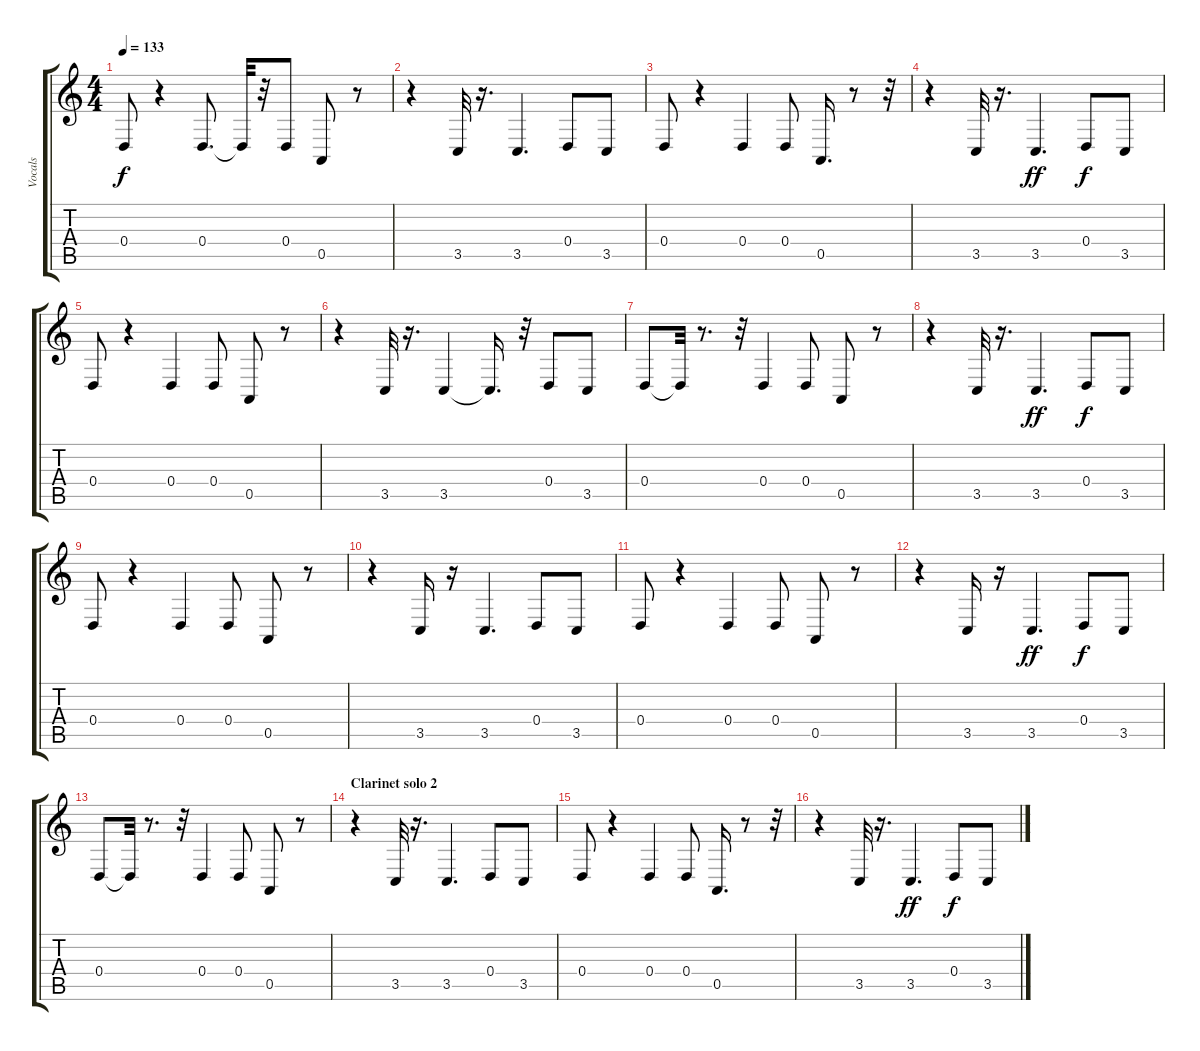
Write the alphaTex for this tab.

\track ("Vocals" "Vocals") {instrument lead6voice}
\staff {score tabs}
\tuning (E4 B3 G3 D3 A2 E2) {hide}
\ts (4 4)
\tempo 133
\clef g2
\ks c
0.4.8{dy f} r.4 0.4.8{d} 0.4{t}.32 r.32 0.4.8 0.5.8 r.8 |
r.4 3.5.32 r.16{d} 3.5.4{d} 0.4.8 3.5.8 |
0.4.8 r.4 0.4.4 0.4.8 0.5.16{d} r.8 r.32 |
r.4 3.5.32 r.16{d} 3.5.4{d dy ff} 0.4.8{dy f} 3.5.8 |
0.4.8 r.4 0.4.4 0.4.8 0.5.8 r.8 |
r.4 3.5.32 r.16{d} 3.5.4 3.5{t}.16{d} r.32 0.4.8 3.5.8 |
0.4.8 0.4{t}.32 r.8{d} r.32 0.4.4 0.4.8 0.5.8 r.8 |
r.4 3.5.32 r.16{d} 3.5.4{d dy ff} 0.4.8{dy f} 3.5.8 |
0.4.8 r.4 0.4.4 0.4.8 0.5.8 r.8 |
r.4 3.5.16 r.16 3.5.4{d} 0.4.8 3.5.8 |
0.4.8 r.4 0.4.4 0.4.8 0.5.8 r.8 |
r.4 3.5.16 r.16 3.5.4{d dy ff} 0.4.8{dy f} 3.5.8 |
0.4.8 0.4{t}.32 r.8{d} r.32 0.4.4 0.4.8 0.5.8 r.8 |
\section ("" "Clarinet solo 2")
r.4 3.5.32 r.16{d} 3.5.4{d} 0.4.8 3.5.8 |
0.4.8 r.4 0.4.4 0.4.8 0.5.16{d} r.8 r.32 |
r.4 3.5.32 r.16{d} 3.5.4{d dy ff} 0.4.8{dy f} 3.5.8
